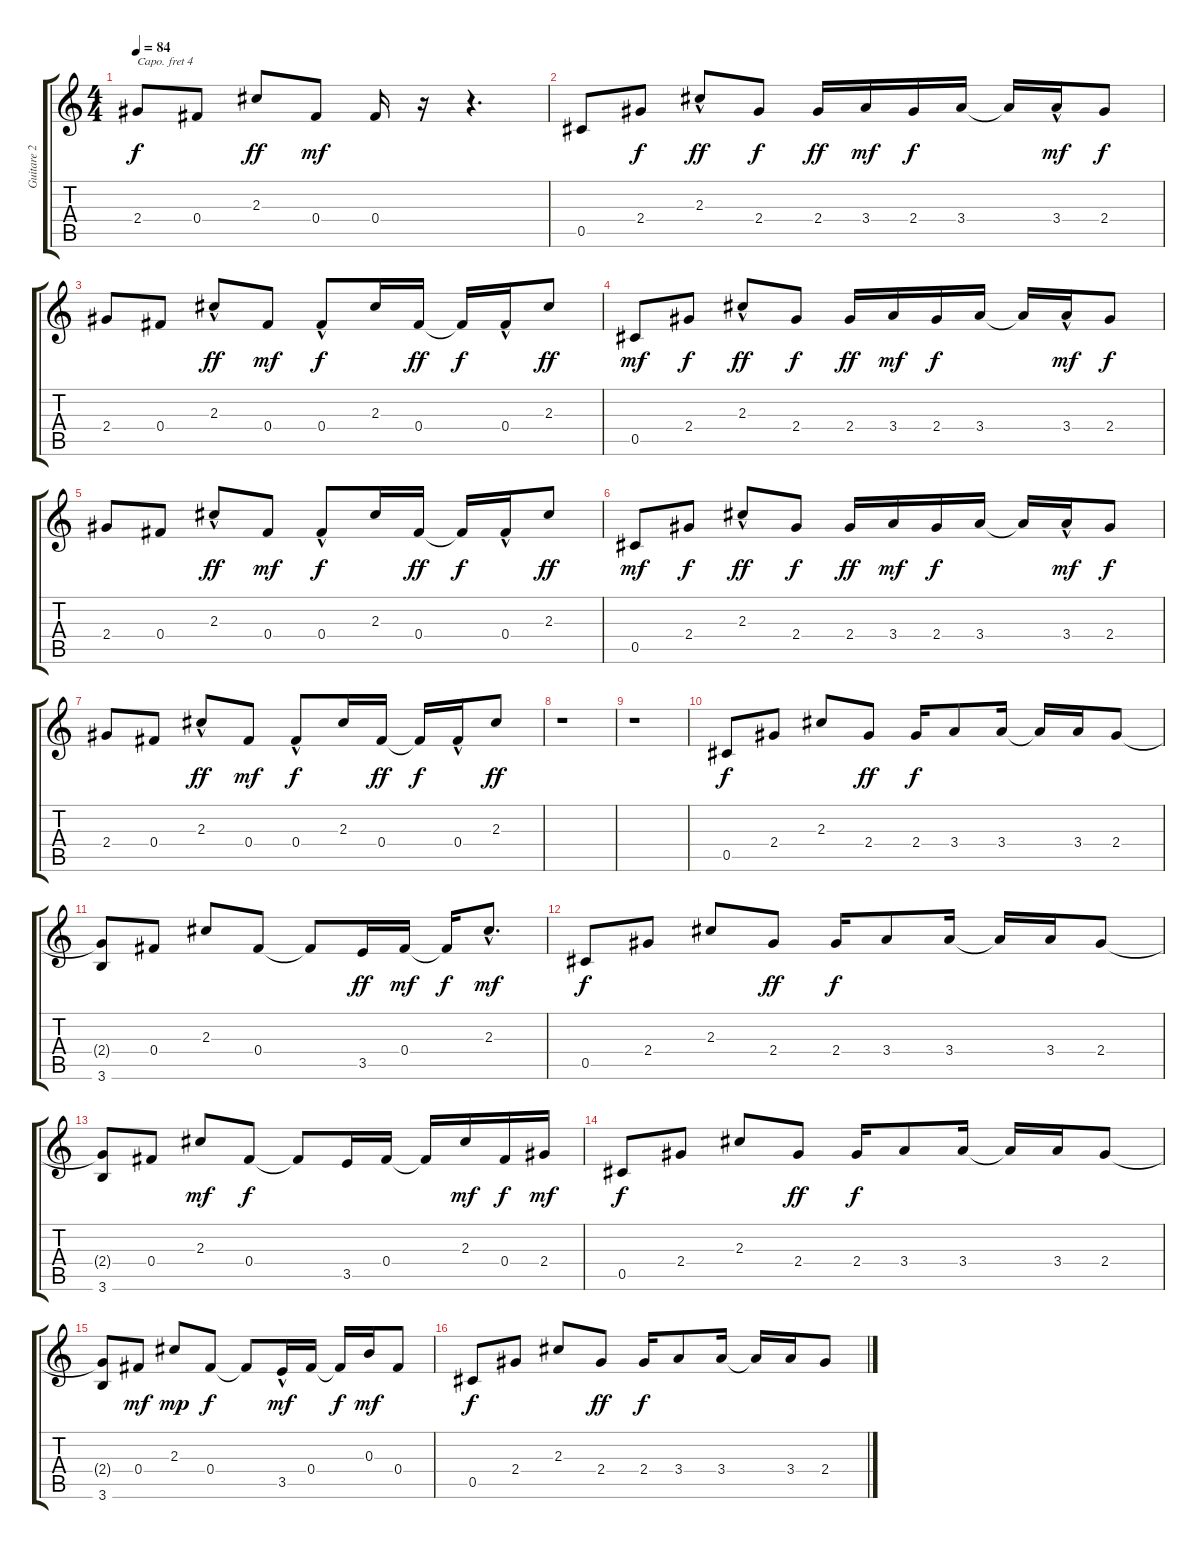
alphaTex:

\track ("Guitare 2" "Guitare 2") {instrument electricguitarjazz}
\staff {score tabs}
\capo 4
\tuning (E4 B3 G3 D3 A2 E2) {hide}
\ts (4 4)
\tempo 84
\clef g2
\ks c
2.4.8{dy f} 0.4.8 2.3.8{dy ff} 0.4.8{dy mf} 0.4.16 r.16 r.4{d} |
0.5.8 2.4.8{dy f} 2.3{hac}.8{dy ff} 2.4.8{dy f} 2.4.16{dy ff} 3.4.16{dy mf} 2.4.16{dy f} 3.4.16 3.4{t}.16 3.4{hac}.16{dy mf} 2.4.8{dy f} |
2.4.8 0.4.8 2.3{hac}.8{dy ff} 0.4.8{dy mf} 0.4{hac}.8{dy f} 2.3.16 0.4.16{dy ff} 0.4{t}.16{dy f} 0.4{hac}.16 2.3.8{dy ff} |
0.5.8{dy mf} 2.4.8{dy f} 2.3{hac}.8{dy ff} 2.4.8{dy f} 2.4.16{dy ff} 3.4.16{dy mf} 2.4.16{dy f} 3.4.16 3.4{t}.16 3.4{hac}.16{dy mf} 2.4.8{dy f} |
2.4.8 0.4.8 2.3{hac}.8{dy ff} 0.4.8{dy mf} 0.4{hac}.8{dy f} 2.3.16 0.4.16{dy ff} 0.4{t}.16{dy f} 0.4{hac}.16 2.3.8{dy ff} |
0.5.8{dy mf} 2.4.8{dy f} 2.3{hac}.8{dy ff} 2.4.8{dy f} 2.4.16{dy ff} 3.4.16{dy mf} 2.4.16{dy f} 3.4.16 3.4{t}.16 3.4{hac}.16{dy mf} 2.4.8{dy f} |
2.4.8 0.4.8 2.3{hac}.8{dy ff} 0.4.8{dy mf} 0.4{hac}.8{dy f} 2.3.16 0.4.16{dy ff} 0.4{t}.16{dy f} 0.4{hac}.16 2.3.8{dy ff} |
r.1 |
r.1 |
0.5.8{dy f} 2.4.8 2.3.8 2.4.8{dy ff} 2.4.16{dy f} 3.4.8 3.4.16 3.4{t}.16 3.4.16 2.4.8 |
(2.4{t} 3.6).8 0.4.8 2.3.8 0.4.8 0.4{t}.8 3.5.16{dy ff} 0.4.16{dy mf} 0.4{t}.16{dy f} 2.3{hac}.8{d dy mf} |
0.5.8{dy f} 2.4.8 2.3.8 2.4.8{dy ff} 2.4.16{dy f} 3.4.8 3.4.16 3.4{t}.16 3.4.16 2.4.8 |
(2.4{t} 3.6).8 0.4.8 2.3.8{dy mf} 0.4.8{dy f} 0.4{t}.8 3.5.16 0.4.16 0.4{t}.16 2.3.16{dy mf} 0.4.16{dy f} 2.4.16{dy mf} |
0.5.8{dy f} 2.4.8 2.3.8 2.4.8{dy ff} 2.4.16{dy f} 3.4.8 3.4.16 3.4{t}.16 3.4.16 2.4.8 |
(2.4{t} 3.6).8 0.4.8{dy mf} 2.3.8{dy mp} 0.4.8{dy f} 0.4{t}.8 3.5{hac}.16{dy mf} 0.4.16 0.4{t}.16{dy f} 0.3.16{dy mf} 0.4.8 |
0.5.8{dy f} 2.4.8 2.3.8 2.4.8{dy ff} 2.4.16{dy f} 3.4.8 3.4.16 3.4{t}.16 3.4.16 2.4.8
